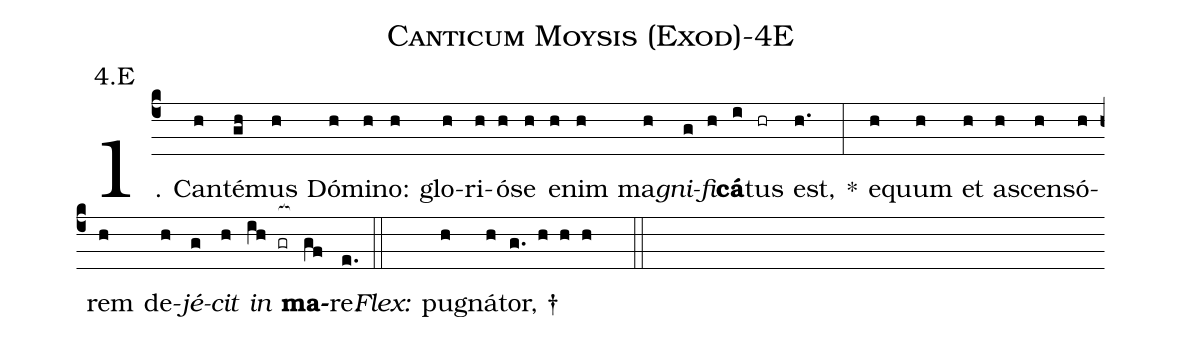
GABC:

name: Canticum Moysis (Exod)-4E;
annotation: 4.E;
%%
(c4)1. Can(h)té(gh)mus(h) Dó(h)mi(h)no:(h) glo(h)ri(h)ó(h)se(h) e(h)nim(h) ma(h)<i>gni</i>(g)<i>fi</i>(h)<b>cá</b>(i)tus(hr) est,(h.) *(:) e(h)quum(h) et(h) a(h)scen(h)só(h)rem(h) de(h)<i>jé</i>(g)<i>cit</i>(h) <i>in</i>(ih gr[ocb:1{]) <b>ma</b>(gf[ocb:0}])re.(e.) (::)
<i>Flex:</i>()  pu(h)gná(h)tor, †(g. h h h  ::)
